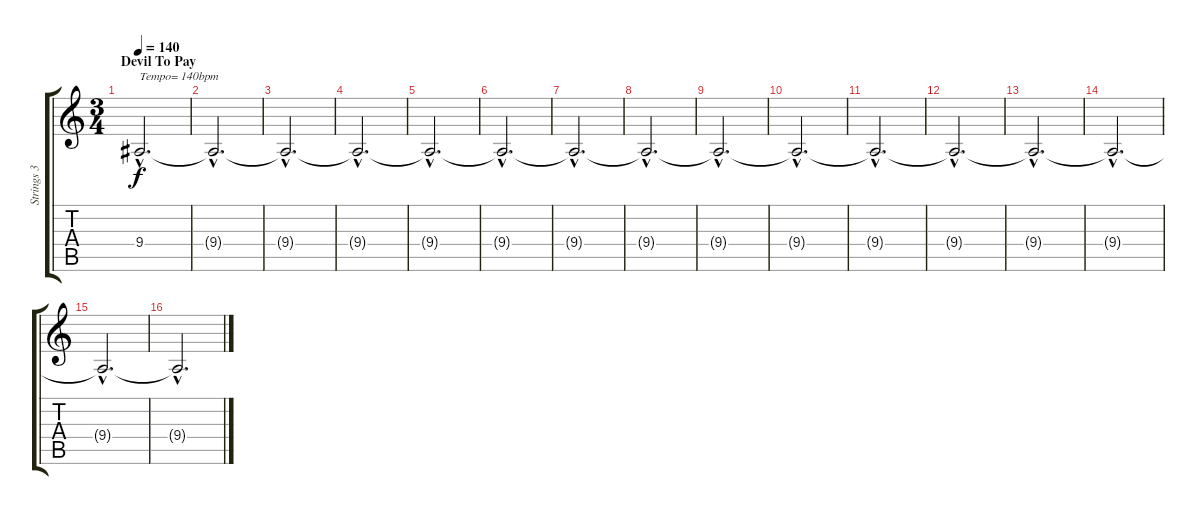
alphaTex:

\track ("Strings 3" "Strings 3") {instrument stringensemble2}
\staff {score tabs}
\tuning (Eb4 Bb3 Gb3 Db3 Ab2 Eb2) {hide}
\ts (3 4)
\section ("" "Devil To Pay")
\tempo 140
\clef g2
\ks c
9.4{hac}.2{d txt "Tempo= 140bpm" dy f volume 6 instrument stringensemble2} |
9.4{hac t}.2{d} |
9.4{hac t}.2{d} |
9.4{hac t}.2{d} |
9.4{hac t}.2{d} |
9.4{hac t}.2{d} |
9.4{hac t}.2{d} |
9.4{hac t}.2{d} |
9.4{hac t}.2{d} |
9.4{hac t}.2{d} |
9.4{hac t}.2{d} |
9.4{hac t}.2{d} |
9.4{hac t}.2{d} |
9.4{hac t}.2{d} |
9.4{hac t}.2{d} |
9.4{hac t}.2{d}
